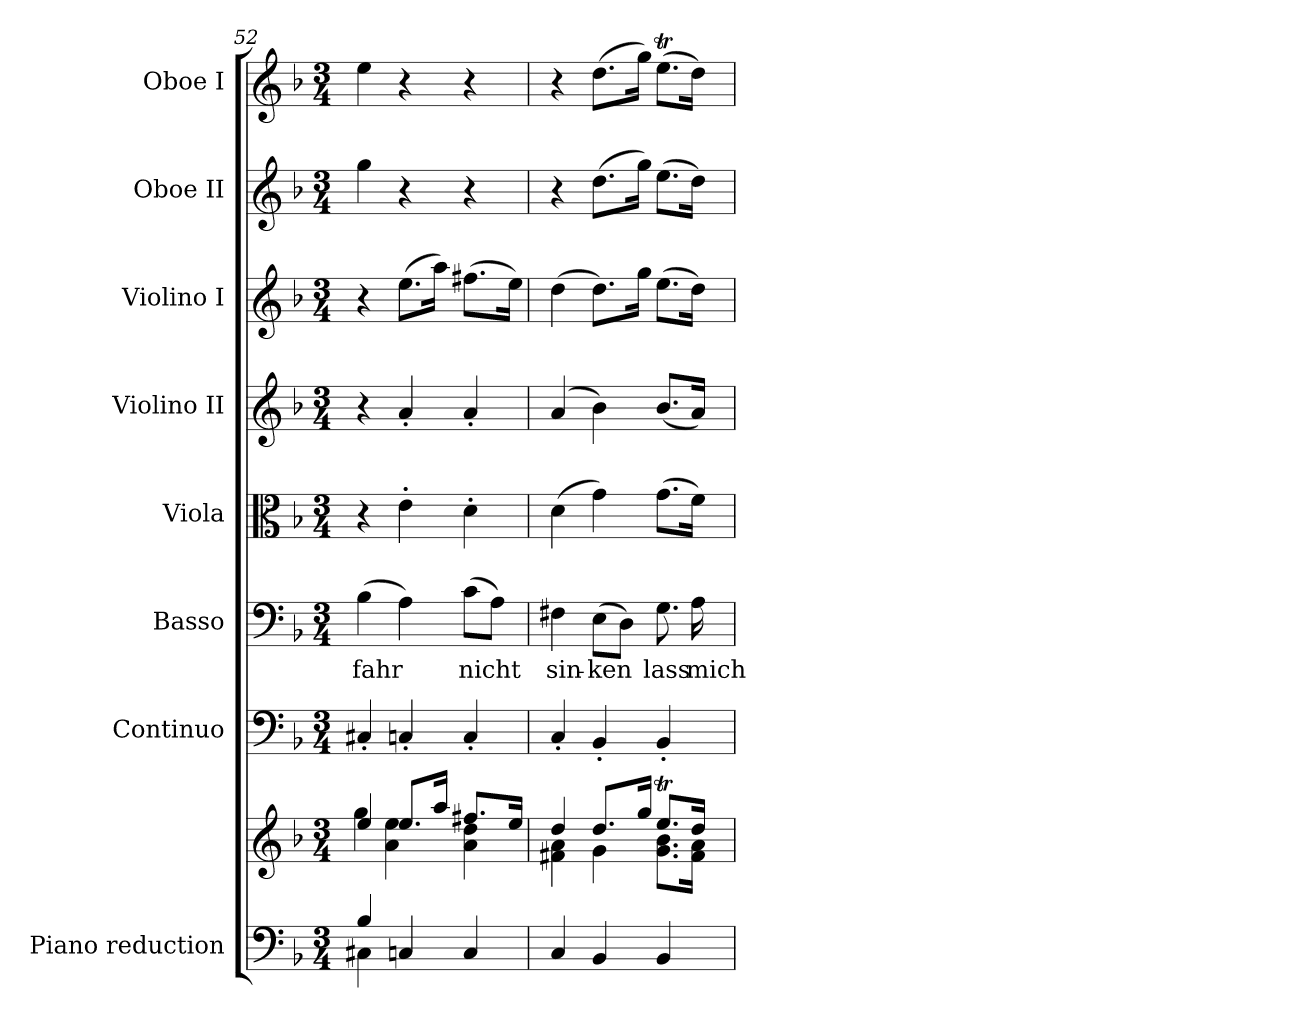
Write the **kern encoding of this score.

**kern	**kern	**kern	**kern	**text	**kern	**kern	**kern	**kern	**kern
*part8	*part8	*part7	*part6	*part6	*part5	*part4	*part3	*part2	*part1
*staff9	*staff8	*staff7	*staff6	*staff6	*staff5	*staff4	*staff3	*staff2	*staff1
*I"Piano reduction	*	*I"Continuo	*I"Basso	*	*I"Viola	*I"Violino II	*I"Violino I	*I"Oboe II	*I"Oboe I
*I'Pno	*	*	*	*	*	*	*	*I'Ob	*I'Ob
!!LO:PB:g=z
*clefF4	*clefG2	*clefF4	*clefF4	*	*clefC3	*clefG2	*clefG2	*clefG2	*clefG2
*k[b-]	*k[b-]	*k[b-]	*k[b-]	*	*k[b-]	*k[b-]	*k[b-]	*k[b-]	*k[b-]
*M3/4	*M3/4	*M3/4	*M3/4	*	*M3/4	*M3/4	*M3/4	*M3/4	*M3/4
=52	=52	=52	=52	=52	=52	=52	=52	=52	=52
*^	*^	*	*	*	*	*	*	*	*
!	!	!	!	!	!	!LO:LY:b	!	!	!	!	!
4B-/	4C#X\	4ee/	4gg\	4C#X'/	(>4B-\	-fahr	4r	4r	4r	4gg\	4ee\
4Cn/	2ryy	8.ee/L	4a\ 4ee\	4Cn'/	4A\)	.	4e'\	4a'/	(>8.ee\L	4r	4r
.	.	16aa/Jk	.	.	.	.	.	.	16aa\Jk)	.	.
!	!	!	!	!	!	!LO:LY:b	!	!	!	!	!
4C/	.	8.ff#X/L	4a\ 4dd\	4C'/	(>8c\L	nicht	4d'\	4a'/	(>8.ff#X\L	4r	4r
.	.	.	.	.	8A\J)	.	.	.	.	.	.
.	.	16ee/Jk	.	.	.	.	.	.	16ee\Jk)	.	.
*v	*v	*	*	*	*	*	*	*	*	*	*
=53	=53	=53	=53	=53	=53	=53	=53	=53	=53	=53
!	!	!	!	!	!LO:LY:b	!	!	!	!	!
4C/	4dd/	4f#X\ 4a\	4C'/	4F#X\	sin-	(>4d\	(>4a/	(>4dd\	4r	4r
!	!	!	!	!	!LO:LY:b	!	!	!	!	!
4BB-/	8.dd/L	4g\	4BB-'/	(>8E\L	-ken	4g\)	4b-\)	8.dd\L)	(>8.dd\L	(>8.dd\L
.	.	.	.	8D\J)	.	.	.	.	.	.
.	16gg/Jk	.	.	.	.	.	.	16gg\Jk	16gg\Jk)	16gg\Jk)
!	!	!	!	!	!LO:LY:b	!	!	!	!	!
4BB-/	8.eet/L	8.g\ 8.b-\L	4BB-'/	8.G\	lass	(>8.g\L	(<8.b-/L	(>8.ee\L	(>8.ee\L	(>8.eet\L
!	!	!	!	!	!LO:LY:b	!	!	!	!	!
.	16dd/Jk	16f#\ 16a\Jk	.	16A\	mich	16f\Jk)	16a/Jk)	16dd\Jk)	16dd\Jk)	16dd\Jk)
*	*v	*v	*	*	*	*	*	*	*	*
=	=	=	=	=	=	=	=	=	=
*-	*-	*-	*-	*-	*-	*-	*-	*-	*-
